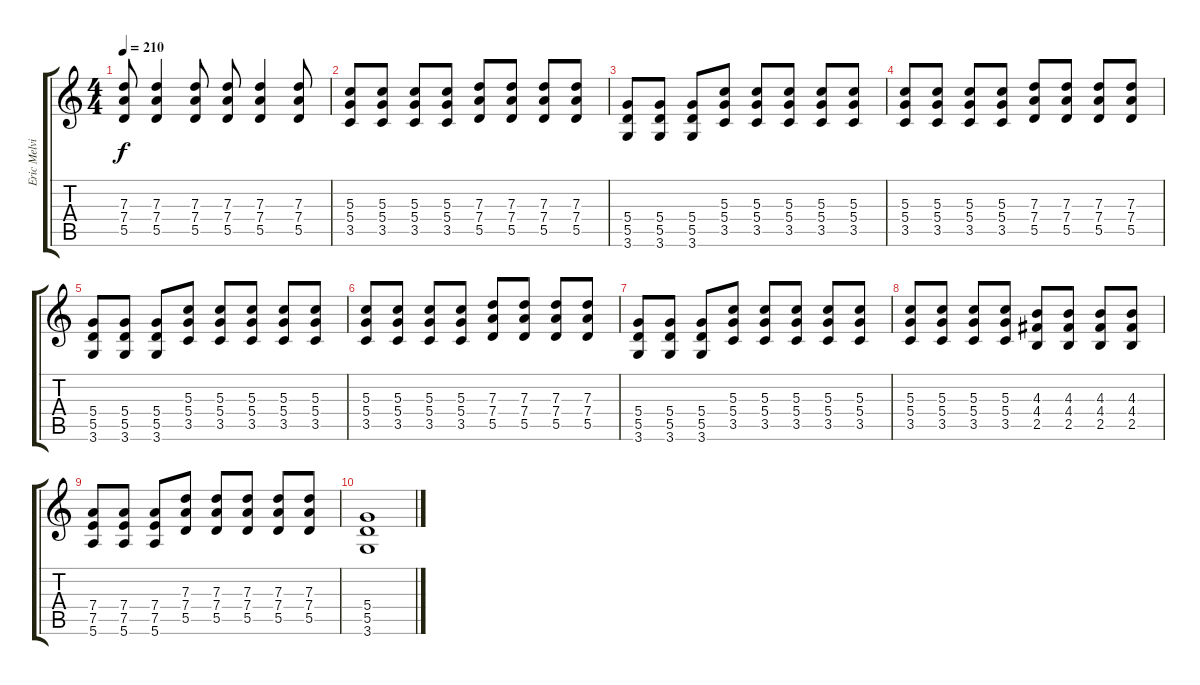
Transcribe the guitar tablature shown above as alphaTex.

\track ("Eric Melvin" "Eric Melvi") {instrument distortionguitar}
\staff {score tabs}
\tuning (E4 B3 G3 D3 A2 E2) {hide}
\ts (4 4)
\tempo 210
\clef g2
\ks c
(7.3 7.4 5.5).8{dy f} (7.3 7.4 5.5).4 (7.3 7.4 5.5).8 (7.3 7.4 5.5).8 (7.3 7.4 5.5).4 (7.3 7.4 5.5).8 |
(5.3 5.4 3.5).8 (5.3 5.4 3.5).8 (5.3 5.4 3.5).8 (5.3 5.4 3.5).8 (7.3 7.4 5.5).8 (7.3 7.4 5.5).8 (7.3 7.4 5.5).8 (7.3 7.4 5.5).8 |
(5.4 5.5 3.6).8 (5.4 5.5 3.6).8 (5.4 5.5 3.6).8 (5.3 5.4 3.5).8 (5.3 5.4 3.5).8 (5.3 5.4 3.5).8 (5.3 5.4 3.5).8 (5.3 5.4 3.5).8 |
(5.3 5.4 3.5).8 (5.3 5.4 3.5).8 (5.3 5.4 3.5).8 (5.3 5.4 3.5).8 (7.3 7.4 5.5).8 (7.3 7.4 5.5).8 (7.3 7.4 5.5).8 (7.3 7.4 5.5).8 |
(5.4 5.5 3.6).8 (5.4 5.5 3.6).8 (5.4 5.5 3.6).8 (5.3 5.4 3.5).8 (5.3 5.4 3.5).8 (5.3 5.4 3.5).8 (5.3 5.4 3.5).8 (5.3 5.4 3.5).8 |
(5.3 5.4 3.5).8 (5.3 5.4 3.5).8 (5.3 5.4 3.5).8 (5.3 5.4 3.5).8 (7.3 7.4 5.5).8 (7.3 7.4 5.5).8 (7.3 7.4 5.5).8 (7.3 7.4 5.5).8 |
(5.4 5.5 3.6).8 (5.4 5.5 3.6).8 (5.4 5.5 3.6).8 (5.3 5.4 3.5).8 (5.3 5.4 3.5).8 (5.3 5.4 3.5).8 (5.3 5.4 3.5).8 (5.3 5.4 3.5).8 |
(5.3 5.4 3.5).8 (5.3 5.4 3.5).8 (5.3 5.4 3.5).8 (5.3 5.4 3.5).8 (4.3 4.4 2.5).8 (4.3 4.4 2.5).8 (4.3 4.4 2.5).8 (4.3 4.4 2.5).8 |
(7.4 7.5 5.6).8 (7.4 7.5 5.6).8 (7.4 7.5 5.6).8 (7.3 7.4 5.5).8 (7.3 7.4 5.5).8 (7.3 7.4 5.5).8 (7.3 7.4 5.5).8 (7.3 7.4 5.5).8 |
(5.4 5.5 3.6).1
